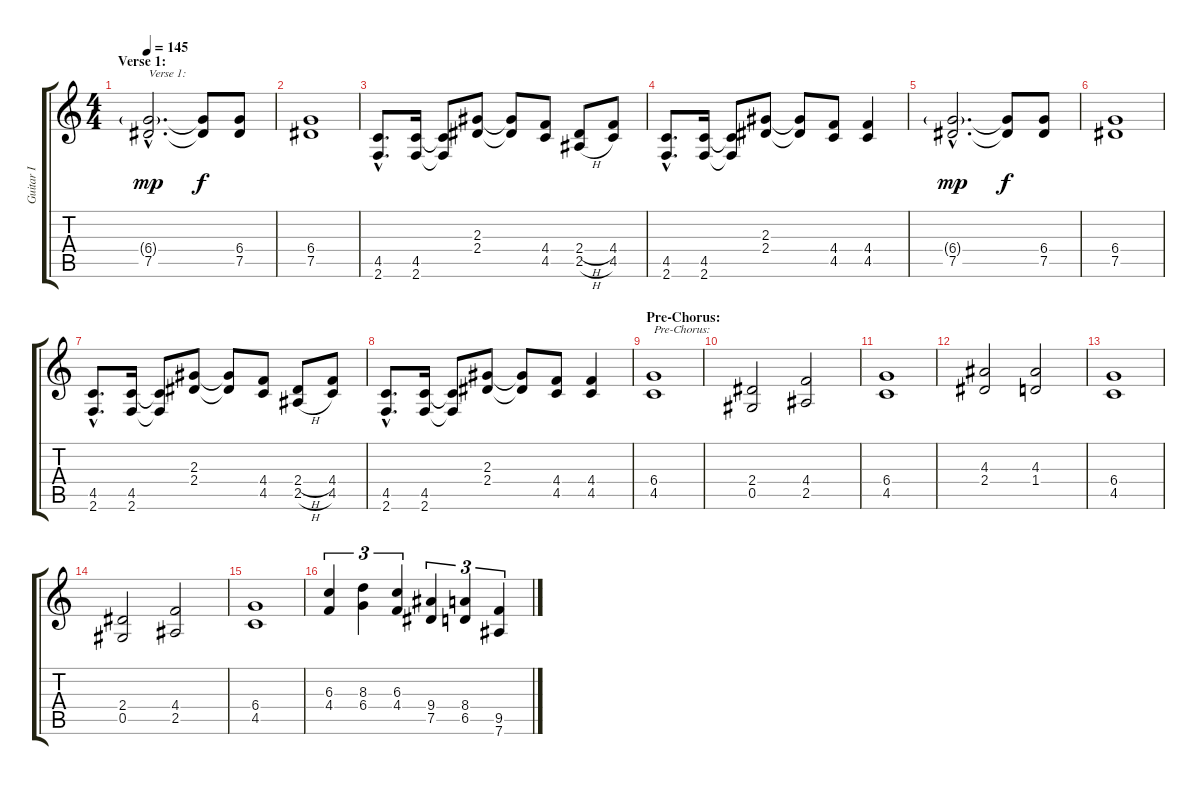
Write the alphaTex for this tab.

\track ("Guitar I" "Guitar I") {instrument distortionguitar}
\staff {score tabs}
\tuning (Eb4 Bb3 Gb3 Db3 Ab2 Eb2) {hide}
\ts (4 4)
\section ("" "Verse 1:")
\tempo 145
\clef g2
\ks c
(6.4{g hac} 7.5{hac}).2{d txt "Verse 1:" dy mp} (6.4{t} 7.5{t}).8{dy f} (6.4 7.5).8 |
(6.4 7.5).1 |
(4.5{hac} 2.6{hac}).8{d} (4.5 2.6).16 (4.5{t} 2.6{t}).8 (2.3 2.4).8 (2.3{t} 2.4{t}).8 (4.4 4.5).8 (2.4{h} 2.5{h}).8 (4.4 4.5).8 |
(4.5{hac} 2.6{hac}).8{d} (4.5 2.6).16 (4.5{t} 2.6{t}).8 (2.3 2.4).8 (2.3{t} 2.4{t}).8 (4.4 4.5).8 (4.4 4.5).4 |
(6.4{g hac} 7.5{hac}).2{d dy mp} (6.4{t} 7.5{t}).8{dy f} (6.4 7.5).8 |
(6.4 7.5).1 |
(4.5{hac} 2.6{hac}).8{d} (4.5 2.6).16 (4.5{t} 2.6{t}).8 (2.3 2.4).8 (2.3{t} 2.4{t}).8 (4.4 4.5).8 (2.4{h} 2.5{h}).8 (4.4 4.5).8 |
(4.5{hac} 2.6{hac}).8{d} (4.5 2.6).16 (4.5{t} 2.6{t}).8 (2.3 2.4).8 (2.3{t} 2.4{t}).8 (4.4 4.5).8 (4.4 4.5).4 |
\section ("" "Pre-Chorus:")
(6.4 4.5).1{txt "Pre-Chorus:"} |
(2.4 0.5).2 (4.4 2.5).2 |
(6.4 4.5).1 |
(4.3 2.4).2 (4.3 1.4).2 |
(6.4 4.5).1 |
(2.4 0.5).2 (4.4 2.5).2 |
(6.4 4.5).1 |
(6.3 4.4).4{tu (3 2)} (8.3 6.4).4{tu (3 2)} (6.3 4.4).4{tu (3 2)} (9.4 7.5).4{tu (3 2)} (8.4 6.5).4{tu (3 2)} (9.5 7.6).4{tu (3 2)}
